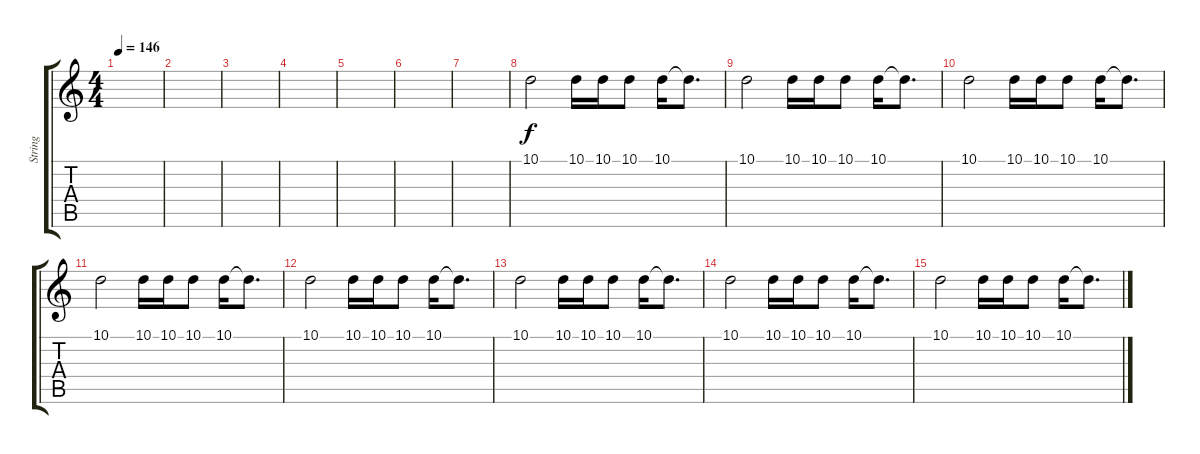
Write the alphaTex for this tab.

\track ("String" "String") {instrument stringensemble1}
\staff {score tabs}
\tuning (E4 B3 G3 D3 A2 E2) {hide}
\ts (4 4)
\tempo 146
\clef g2
\ks c
|
|
|
|
|
|
|
10.1.2{volume 10 instrument cello} 10.1.16 10.1.16 10.1.8 10.1.16 10.1{t}.8{d} |
10.1.2 10.1.16 10.1.16 10.1.8 10.1.16 10.1{t}.8{d} |
10.1.2 10.1.16 10.1.16 10.1.8 10.1.16 10.1{t}.8{d} |
10.1.2 10.1.16 10.1.16 10.1.8 10.1.16 10.1{t}.8{d} |
10.1.2 10.1.16 10.1.16 10.1.8 10.1.16 10.1{t}.8{d} |
10.1.2 10.1.16 10.1.16 10.1.8 10.1.16 10.1{t}.8{d} |
10.1.2 10.1.16 10.1.16 10.1.8 10.1.16 10.1{t}.8{d} |
10.1.2 10.1.16 10.1.16 10.1.8 10.1.16 10.1{t}.8{d}
